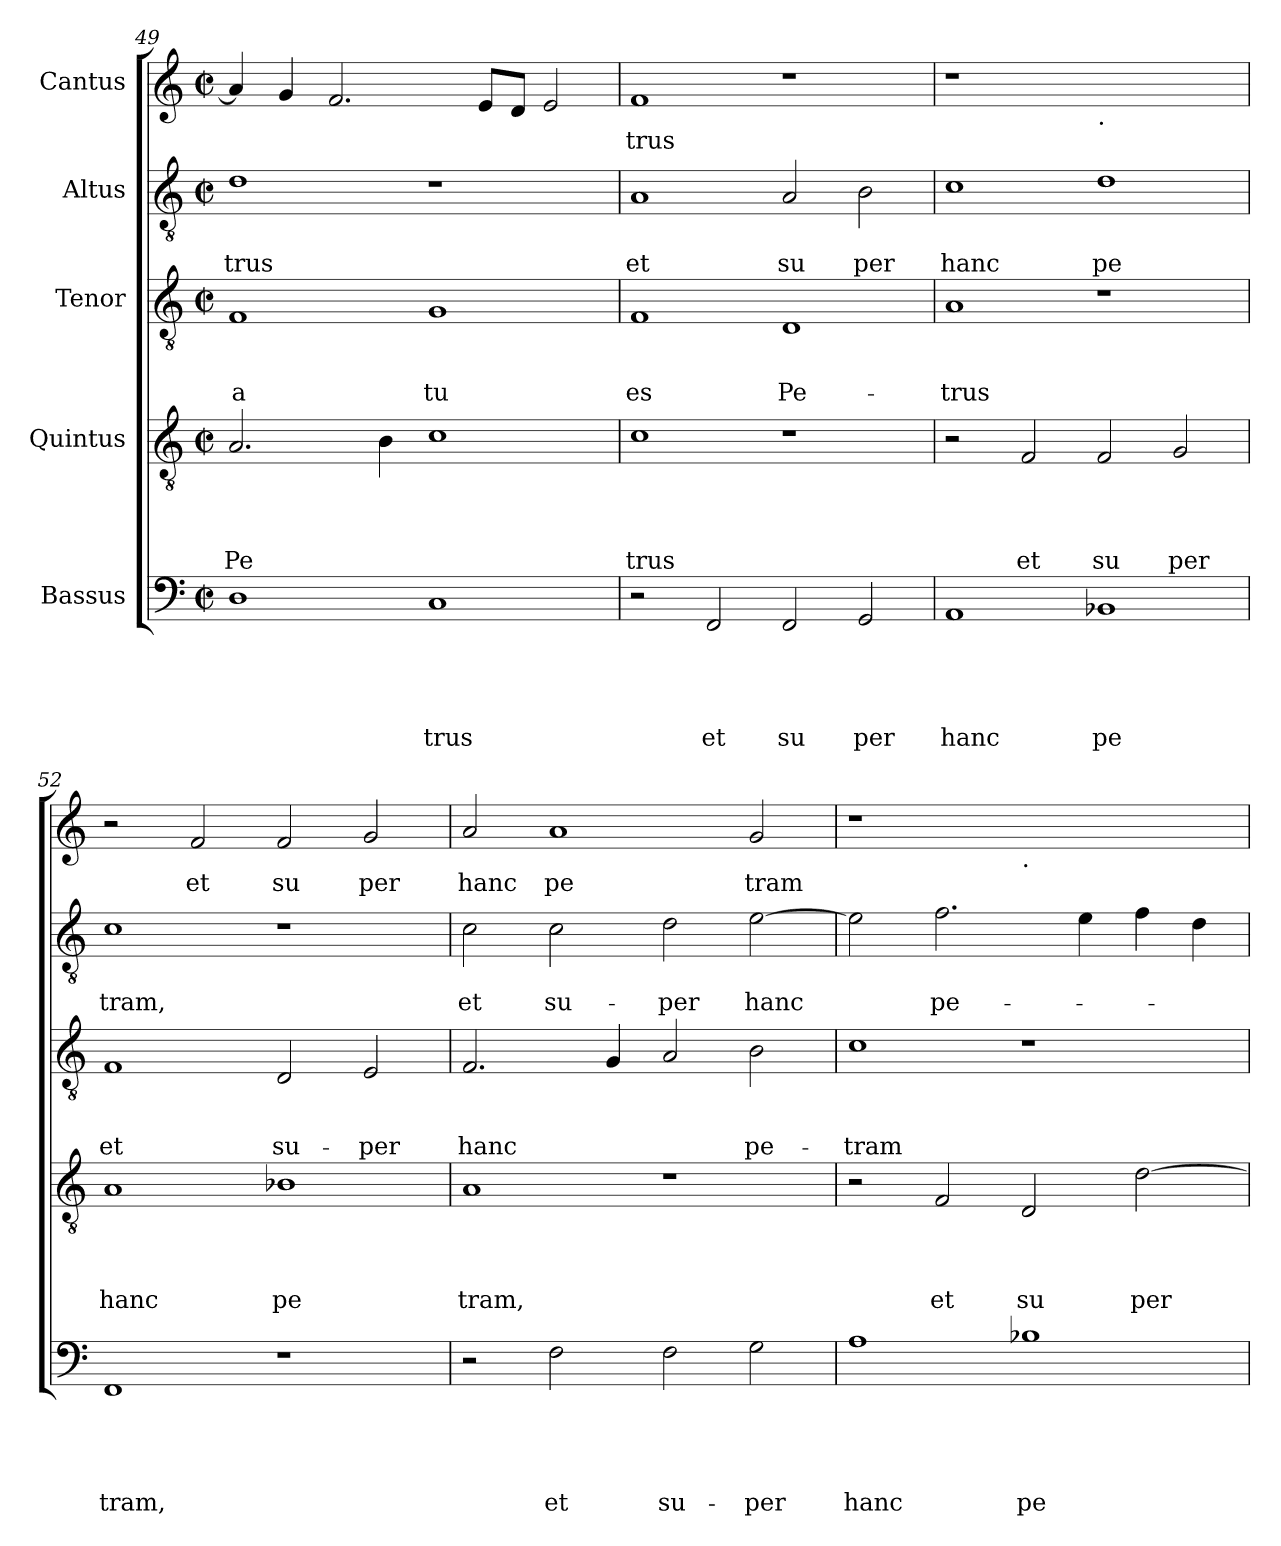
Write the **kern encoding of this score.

**kern	**text	**text	**text	**text	**text	**kern	**text	**text	**text	**text	**kern	**text	**text	**text	**kern	**text	**text	**kern	**text
*part5	*part5	*part5	*part5	*part5	*part5	*part4	*part4	*part4	*part4	*part4	*part3	*part3	*part3	*part3	*part2	*part2	*part2	*part1	*part1
*staff5	*staff5	*staff5	*staff5	*staff5	*staff5	*staff4	*staff4	*staff4	*staff4	*staff4	*staff3	*staff3	*staff3	*staff3	*staff2	*staff2	*staff2	*staff1	*staff1
*I"Bassus	*	*	*	*	*	*I"Quintus	*	*	*	*	*I"Tenor	*	*	*	*I"Altus	*	*	*I"Cantus	*
*clefF4	*	*	*	*	*	*clefGv2	*	*	*	*	*clefGv2	*	*	*	*clefGv2	*	*	*clefG2	*
*k[]	*	*	*	*	*	*k[]	*	*	*	*	*k[]	*	*	*	*k[]	*	*	*k[]	*
*C:	*	*	*	*	*	*C:	*	*	*	*	*C:	*	*	*	*C:	*	*	*C:	*
*M2/2	*	*	*	*	*	*M2/2	*	*	*	*	*M2/2	*	*	*	*M2/2	*	*	*M2/2	*
*met(c|)	*	*	*	*	*	*met(c|)	*	*	*	*	*met(c|)	*	*	*	*met(c|)	*	*	*met(c|)	*
=49	=49	=49	=49	=49	=49	=49	=49	=49	=49	=49	=49	=49	=49	=49	=49	=49	=49	=49	=49
!	!	!	!	!	!	!	!	!	!	!LO:LY:b	!	!	!	!LO:LY:b	!	!	!LO:LY:b	!	!
1D	.	.	.	.	.	2.A/	.	.	.	Pe	1F	.	.	-a	1d	.	trus	4a/]	.
.	.	.	.	.	.	.	.	.	.	.	.	.	.	.	.	.	.	4g/	.
.	.	.	.	.	.	.	.	.	.	.	.	.	.	.	.	.	.	2.f/	.
.	.	.	.	.	.	4B\	.	.	.	.	.	.	.	.	.	.	.	.	.
!	!	!	!	!	!LO:LY:b	!	!	!	!	!	!	!	!	!LO:LY:b	!	!	!	!	!
1C	.	.	.	.	trus	1c	.	.	.	.	1G	.	.	tu	1r	.	.	.	.
.	.	.	.	.	.	.	.	.	.	.	.	.	.	.	.	.	.	8e/L	.
.	.	.	.	.	.	.	.	.	.	.	.	.	.	.	.	.	.	8d/J	.
.	.	.	.	.	.	.	.	.	.	.	.	.	.	.	.	.	.	2e/	.
=50	=50	=50	=50	=50	=50	=50	=50	=50	=50	=50	=50	=50	=50	=50	=50	=50	=50	=50	=50
!	!	!	!	!	!	!	!	!	!	!LO:LY:b	!	!	!	!LO:LY:b	!	!	!LO:LY:b	!	!LO:LY:b
2r	.	.	.	.	.	1c	.	.	.	trus	1F	.	.	es	1A	.	et	1f	trus
!	!	!	!	!	!LO:LY:b	!	!	!	!	!	!	!	!	!	!	!	!	!	!
2FF/	.	.	.	.	et	.	.	.	.	.	.	.	.	.	.	.	.	.	.
!	!	!	!	!	!LO:LY:b	!	!	!	!	!	!	!	!	!LO:LY:b	!	!	!LO:LY:b	!	!
2FF/	.	.	.	.	su	1r	.	.	.	.	1D	.	.	Pe-	2A/	.	su	1r	.
!	!	!	!	!	!LO:LY:b	!	!	!	!	!	!	!	!	!	!	!	!LO:LY:b	!	!
2GG/	.	.	.	.	per	.	.	.	.	.	.	.	.	.	2B\	.	per	.	.
=51	=51	=51	=51	=51	=51	=51	=51	=51	=51	=51	=51	=51	=51	=51	=51	=51	=51	=51	=51
!	!	!	!	!	!LO:LY:b	!	!	!	!	!	!	!	!	!LO:LY:b	!	!	!LO:LY:b	!	!
1AA	.	.	.	.	hanc	2r	.	.	.	.	1A	.	.	-trus	1c	.	hanc	1r	.
!	!	!	!	!	!	!	!	!	!	!LO:LY:b	!	!	!	!	!	!	!	!	!
.	.	.	.	.	.	2F/	.	.	.	et	.	.	.	.	.	.	.	.	.
!	!	!	!	!	!	!	!	!	!	!	!	!	!	!	!	!	!	!LO:TX:b:t=.	!
!	!	!	!	!	!LO:LY:b	!	!	!	!	!LO:LY:b	!	!	!	!	!	!	!LO:LY:b	!	!
1BB-X	.	.	.	.	pe	2F/	.	.	.	su	1r	.	.	.	1d	.	pe	1ryy	.
!	!	!	!	!	!	!	!	!	!	!LO:LY:b	!	!	!	!	!	!	!	!	!
.	.	.	.	.	.	2G/	.	.	.	per	.	.	.	.	.	.	.	.	.
=52	=52	=52	=52	=52	=52	=52	=52	=52	=52	=52	=52	=52	=52	=52	=52	=52	=52	=52	=52
!	!	!	!	!	!LO:LY:b	!	!	!	!	!LO:LY:b	!	!	!	!LO:LY:b	!	!	!LO:LY:b	!	!
1FF	.	.	.	.	tram,	1A	.	.	.	hanc	1F	.	.	et	1c	.	tram,	2r	.
!	!	!	!	!	!	!	!	!	!	!	!	!	!	!	!	!	!	!	!LO:LY:b
.	.	.	.	.	.	.	.	.	.	.	.	.	.	.	.	.	.	2f/	et
!	!	!	!	!	!	!	!	!	!	!LO:LY:b	!	!	!	!LO:LY:b	!	!	!	!	!LO:LY:b
1r	.	.	.	.	.	1B-X	.	.	.	pe	2D/	.	.	su-	1r	.	.	2f/	su
!	!	!	!	!	!	!	!	!	!	!	!	!	!	!LO:LY:b	!	!	!	!	!LO:LY:b
.	.	.	.	.	.	.	.	.	.	.	2E/	.	.	-per	.	.	.	2g/	per
!!LO:LB:g=z
=53	=53	=53	=53	=53	=53	=53	=53	=53	=53	=53	=53	=53	=53	=53	=53	=53	=53	=53	=53
!	!	!	!	!	!	!	!	!	!	!LO:LY:b	!	!	!	!LO:LY:b	!	!	!LO:LY:b	!	!LO:LY:b
2r	.	.	.	.	.	1A	.	.	.	tram,	2.F/	.	.	hanc	2c\	.	et	2a/	hanc
!	!	!	!	!	!LO:LY:b	!	!	!	!	!	!	!	!	!	!	!	!LO:LY:b	!	!LO:LY:b
2F\	.	.	.	.	et	.	.	.	.	.	.	.	.	.	2c\	.	su-	1a	pe
.	.	.	.	.	.	.	.	.	.	.	4G/	.	.	.	.	.	.	.	.
!	!	!	!	!	!LO:LY:b	!	!	!	!	!	!	!	!	!	!	!	!LO:LY:b	!	!
2F\	.	.	.	.	su-	1r	.	.	.	.	2A/	.	.	.	2d\	.	-per	.	.
!	!	!	!	!	!LO:LY:b	!	!	!	!	!	!	!	!	!LO:LY:b	!	!	!LO:LY:b	!	!LO:LY:b
2G\	.	.	.	.	-per	.	.	.	.	.	2B\	.	.	pe-	[>2e\	.	hanc	2g/	tram
=54	=54	=54	=54	=54	=54	=54	=54	=54	=54	=54	=54	=54	=54	=54	=54	=54	=54	=54	=54
!	!	!	!	!	!LO:LY:b	!	!	!	!	!	!	!	!	!LO:LY:b	!	!	!	!	!
1A	.	.	.	.	hanc	2r	.	.	.	.	1c	.	.	-tram	2e\]	.	.	1r	.
!	!	!	!	!	!	!	!	!	!	!LO:LY:b	!	!	!	!	!	!	!LO:LY:b	!	!
.	.	.	.	.	.	2F/	.	.	.	et	.	.	.	.	2.f\	.	pe-	.	.
!	!	!	!	!	!	!	!	!	!	!	!	!	!	!	!	!	!	!LO:TX:b:t=.	!
!	!	!	!	!	!LO:LY:b	!	!	!	!	!LO:LY:b	!	!	!	!	!	!	!	!	!
1B-X	.	.	.	.	pe-	2D/	.	.	.	su	1r	.	.	.	.	.	.	1ryy	.
.	.	.	.	.	.	.	.	.	.	.	.	.	.	.	4e\	.	.	.	.
!	!	!	!	!	!	!	!	!	!	!LO:LY:b	!	!	!	!	!	!	!	!	!
.	.	.	.	.	.	[>2d\	.	.	.	per	.	.	.	.	4f\	.	.	.	.
.	.	.	.	.	.	.	.	.	.	.	.	.	.	.	4d\	.	.	.	.
=	=	=	=	=	=	=	=	=	=	=	=	=	=	=	=	=	=	=	=
*-	*-	*-	*-	*-	*-	*-	*-	*-	*-	*-	*-	*-	*-	*-	*-	*-	*-	*-	*-
